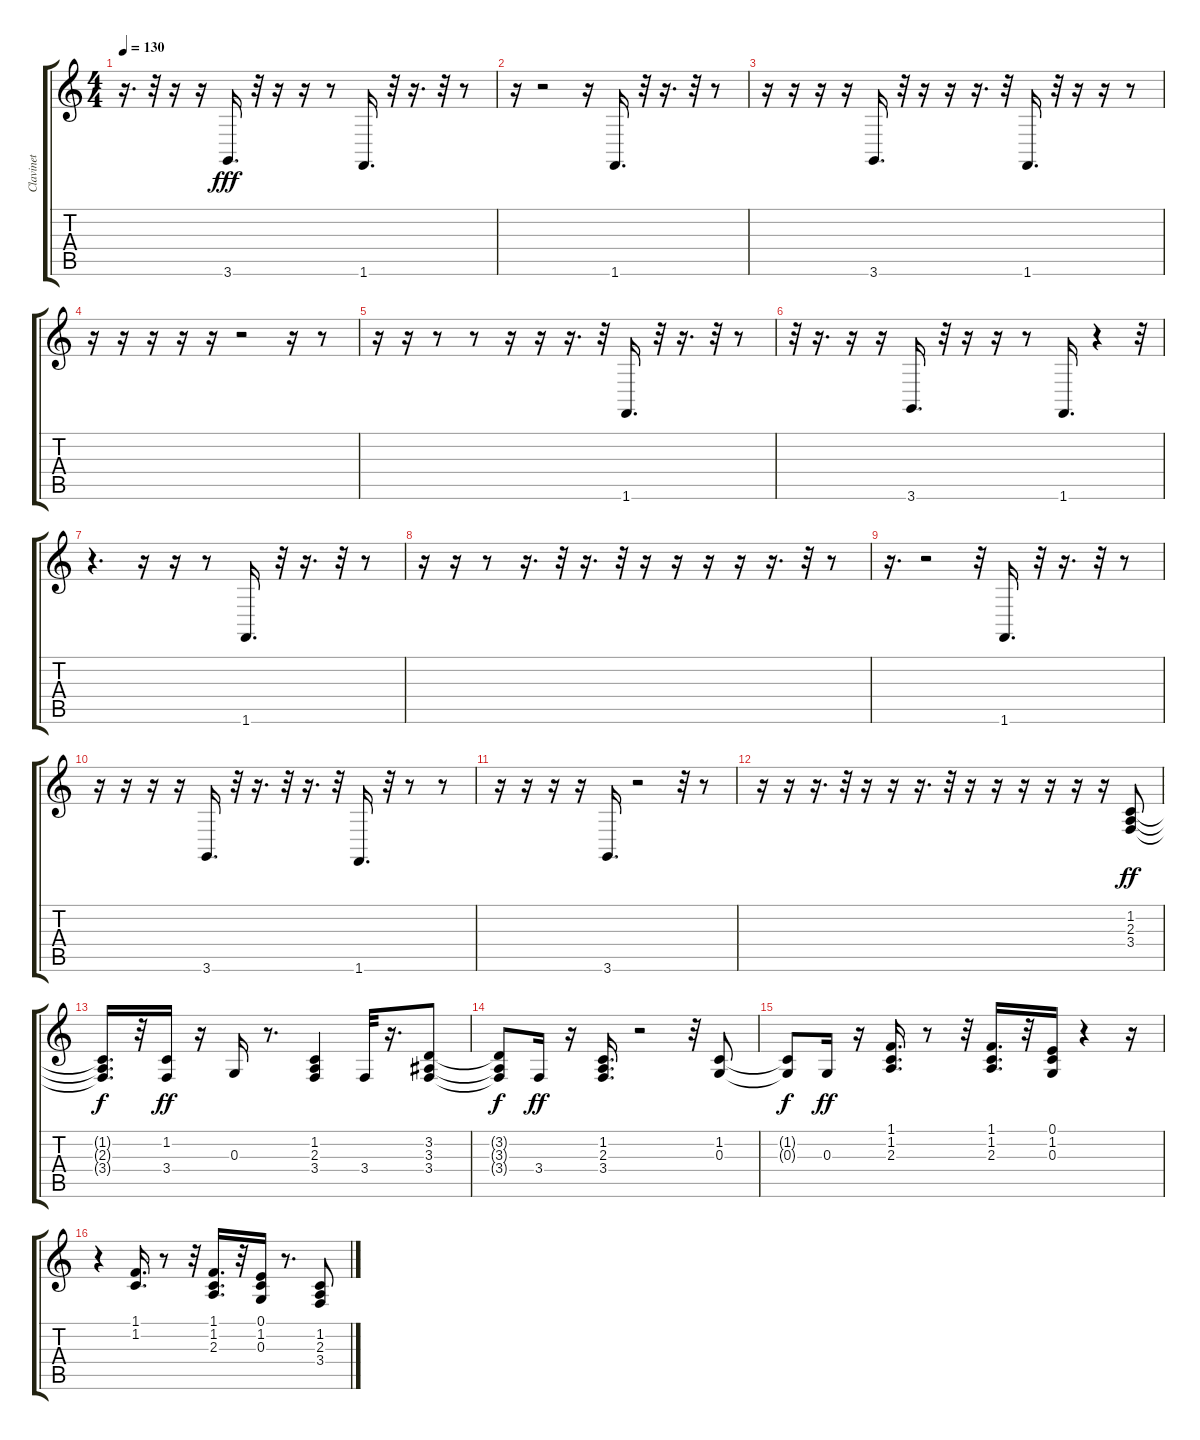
\track ("Clavinet            " "Clavinet  ") {instrument clavinet}
\staff {score tabs}
\tuning (E4 B3 G3 D3 A2 E2) {hide}
\ts (4 4)
\tempo 130
\clef g2
\ks c
r.16{d dy fff} r.32 r.16 r.16 3.6.16{d} r.32 r.16 r.16 r.8 1.6.16{d} r.32 r.16{d} r.32 r.8 |
r.16 r.2 r.16 1.6.16{d} r.32 r.16{d} r.32 r.8 |
r.16 r.16 r.16 r.16 3.6.16{d} r.32 r.16 r.16 r.16{d} r.32 1.6.16{d} r.32 r.16 r.16 r.8 |
r.16 r.16 r.16 r.16 r.16 r.2 r.16 r.8 |
r.16 r.16 r.8 r.8 r.16 r.16 r.16{d} r.32 1.6.16{d} r.32 r.16{d} r.32 r.8 |
r.32 r.16{d} r.16 r.16 3.6.16{d} r.32 r.16 r.16 r.8 1.6.16{d} r.4 r.32 |
r.4{d} r.16 r.16 r.8 1.6.16{d} r.32 r.16{d} r.32 r.8 |
r.16 r.16 r.8 r.16{d} r.32 r.16{d} r.32 r.16 r.16 r.16 r.16 r.16{d} r.32 r.8 |
r.16{d} r.2 r.32 1.6.16{d} r.32 r.16{d} r.32 r.8 |
r.16 r.16 r.16 r.16 3.6.16{d} r.32 r.16{d} r.32 r.16{d} r.32 1.6.16{d} r.32 r.8 r.8 |
r.16 r.16 r.16 r.16 3.6.16{d} r.2 r.32 r.8 |
r.16 r.16 r.16{d} r.32 r.16 r.16 r.16{d} r.32 r.16 r.16 r.16 r.16 r.16 r.16 (1.2 2.3 3.4).8{dy ff} |
(1.2{t} 2.3{t} 3.4{t}).16{d dy f} r.32 (1.2 3.4).16{dy ff} r.16 0.3.16 r.8{d} (1.2 2.3 3.4).4 3.4.32 r.16{d} (3.2 3.3 3.4).8 |
(3.2{t} 3.3{t} 3.4{t}).8{dy f} 3.4.16{dy ff} r.16 (1.2 2.3 3.4).16{d} r.2 r.32 (1.2 0.3).8 |
(1.2{t} 0.3{t}).8{dy f} 0.3.16{dy ff} r.16 (1.1 1.2 2.3).16{d} r.8 r.32 (1.1 1.2 2.3).16{d} r.32 (0.1 1.2 0.3).16 r.4 r.16 |
r.4 (1.1 1.2).16{d} r.8 r.32 (1.1 1.2 2.3).16{d} r.32 (0.1 1.2 0.3).16 r.8{d} (1.2 2.3 3.4).8
